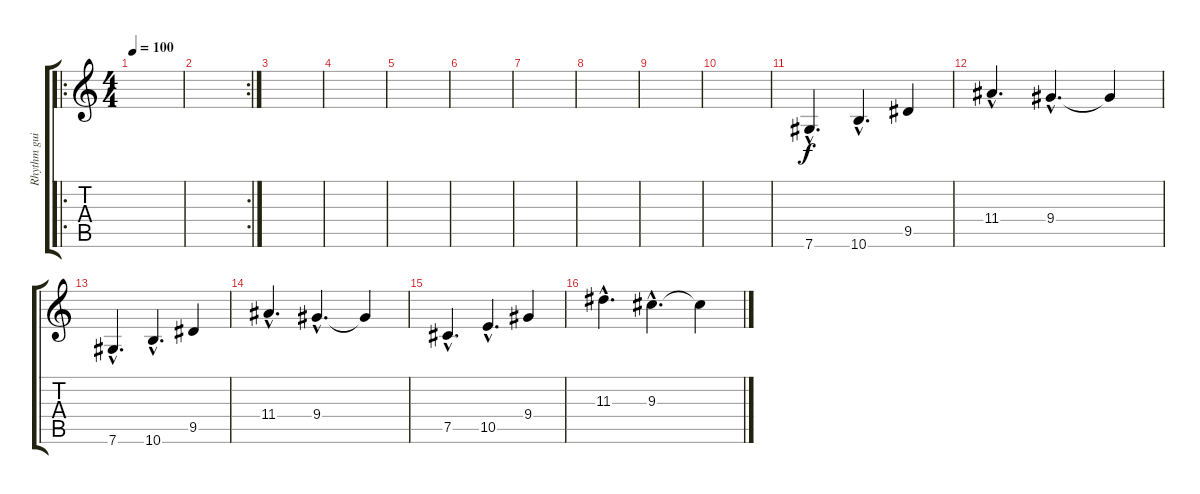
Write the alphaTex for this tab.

\track ("Rhythm guitar" "Rhythm gui") {instrument distortionguitar}
\staff {score tabs}
\tuning (Db4 Ab3 E3 B2 Gb2 Db2) {hide}
\ro
\ts (4 4)
\tempo 100
\clef g2
\ks c
|
\rc 2
|
|
|
|
|
|
|
|
|
7.6{hac}.4{d} 10.6{hac}.4{d} 9.5.4 |
11.4{hac}.4{d} 9.4{hac}.4{d} 9.4{t}.4 |
7.6{hac}.4{d} 10.6{hac}.4{d} 9.5.4 |
11.4{hac}.4{d} 9.4{hac}.4{d} 9.4{t}.4 |
7.5{hac}.4{d} 10.5{hac}.4{d} 9.4.4 |
11.3{hac}.4{d} 9.3{hac}.4{d} 9.3{t}.4
